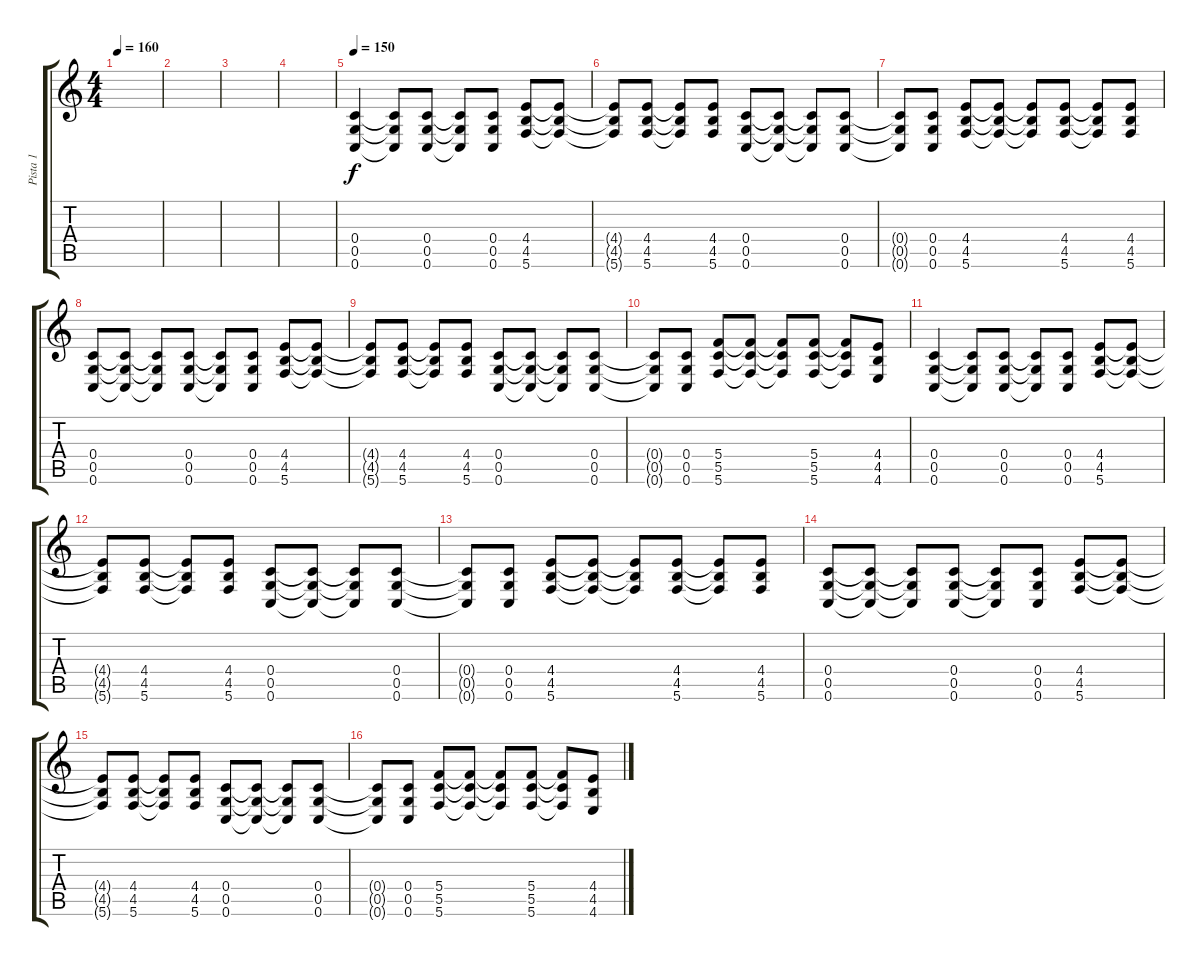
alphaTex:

\track ("Pista 1" "Pista 1") {instrument distortionguitar}
\staff {score tabs}
\tuning (E4 C4 G3 C3 G2 C2) {hide}
\ts (4 4)
\tempo 160
\clef g2
\ks c
|
|
|
|
\tempo 150
(0.4 0.5 0.6).4 (0.4{t} 0.5{t} 0.6{t}).8 (0.4 0.5 0.6).8 (0.4{t} 0.5{t} 0.6{t}).8 (0.4 0.5 0.6).8 (4.4 4.5 5.6).8 (4.4{t} 4.5{t} 5.6{t}).8 |
(4.4{t} 4.5{t} 5.6{t}).8 (4.4 4.5 5.6).8 (4.4{t} 4.5{t} 5.6{t}).8 (4.4 4.5 5.6).8 (0.4 0.5 0.6).8 (0.4{t} 0.5{t} 0.6{t}).8 (0.4{t} 0.5{t} 0.6{t}).8 (0.4 0.5 0.6).8 |
(0.4{t} 0.5{t} 0.6{t}).8 (0.4 0.5 0.6).8 (4.4 4.5 5.6).8 (4.4{t} 4.5{t} 5.6{t}).8 (4.4{t} 4.5{t} 5.6{t}).8 (4.4 4.5 5.6).8 (4.4{t} 4.5{t} 5.6{t}).8 (4.4 4.5 5.6).8 |
(0.4 0.5 0.6).8 (0.4{t} 0.5{t} 0.6{t}).8 (0.4{t} 0.5{t} 0.6{t}).8 (0.4 0.5 0.6).8 (0.4{t} 0.5{t} 0.6{t}).8 (0.4 0.5 0.6).8 (4.4 4.5 5.6).8 (4.4{t} 4.5{t} 5.6{t}).8 |
(4.4{t} 4.5{t} 5.6{t}).8 (4.4 4.5 5.6).8 (4.4{t} 4.5{t} 5.6{t}).8 (4.4 4.5 5.6).8 (0.4 0.5 0.6).8 (0.4{t} 0.5{t} 0.6{t}).8 (0.4{t} 0.5{t} 0.6{t}).8 (0.4 0.5 0.6).8 |
(0.4{t} 0.5{t} 0.6{t}).8 (0.4 0.5 0.6).8 (5.4 5.5 5.6).8 (5.4{t} 5.5{t} 5.6{t}).8 (5.4{t} 5.5{t} 5.6{t}).8 (5.4 5.5 5.6).8 (5.4{t} 5.5{t} 5.6{t}).8 (4.4 4.5 4.6).8 |
(0.4 0.5 0.6).4 (0.4{t} 0.5{t} 0.6{t}).8 (0.4 0.5 0.6).8 (0.4{t} 0.5{t} 0.6{t}).8 (0.4 0.5 0.6).8 (4.4 4.5 5.6).8 (4.4{t} 4.5{t} 5.6{t}).8 |
(4.4{t} 4.5{t} 5.6{t}).8 (4.4 4.5 5.6).8 (4.4{t} 4.5{t} 5.6{t}).8 (4.4 4.5 5.6).8 (0.4 0.5 0.6).8 (0.4{t} 0.5{t} 0.6{t}).8 (0.4{t} 0.5{t} 0.6{t}).8 (0.4 0.5 0.6).8 |
(0.4{t} 0.5{t} 0.6{t}).8 (0.4 0.5 0.6).8 (4.4 4.5 5.6).8 (4.4{t} 4.5{t} 5.6{t}).8 (4.4{t} 4.5{t} 5.6{t}).8 (4.4 4.5 5.6).8 (4.4{t} 4.5{t} 5.6{t}).8 (4.4 4.5 5.6).8 |
(0.4 0.5 0.6).8 (0.4{t} 0.5{t} 0.6{t}).8 (0.4{t} 0.5{t} 0.6{t}).8 (0.4 0.5 0.6).8 (0.4{t} 0.5{t} 0.6{t}).8 (0.4 0.5 0.6).8 (4.4 4.5 5.6).8 (4.4{t} 4.5{t} 5.6{t}).8 |
(4.4{t} 4.5{t} 5.6{t}).8 (4.4 4.5 5.6).8 (4.4{t} 4.5{t} 5.6{t}).8 (4.4 4.5 5.6).8 (0.4 0.5 0.6).8 (0.4{t} 0.5{t} 0.6{t}).8 (0.4{t} 0.5{t} 0.6{t}).8 (0.4 0.5 0.6).8 |
(0.4{t} 0.5{t} 0.6{t}).8 (0.4 0.5 0.6).8 (5.4 5.5 5.6).8 (5.4{t} 5.5{t} 5.6{t}).8 (5.4{t} 5.5{t} 5.6{t}).8 (5.4 5.5 5.6).8 (5.4{t} 5.5{t} 5.6{t}).8 (4.4 4.5 4.6).8
